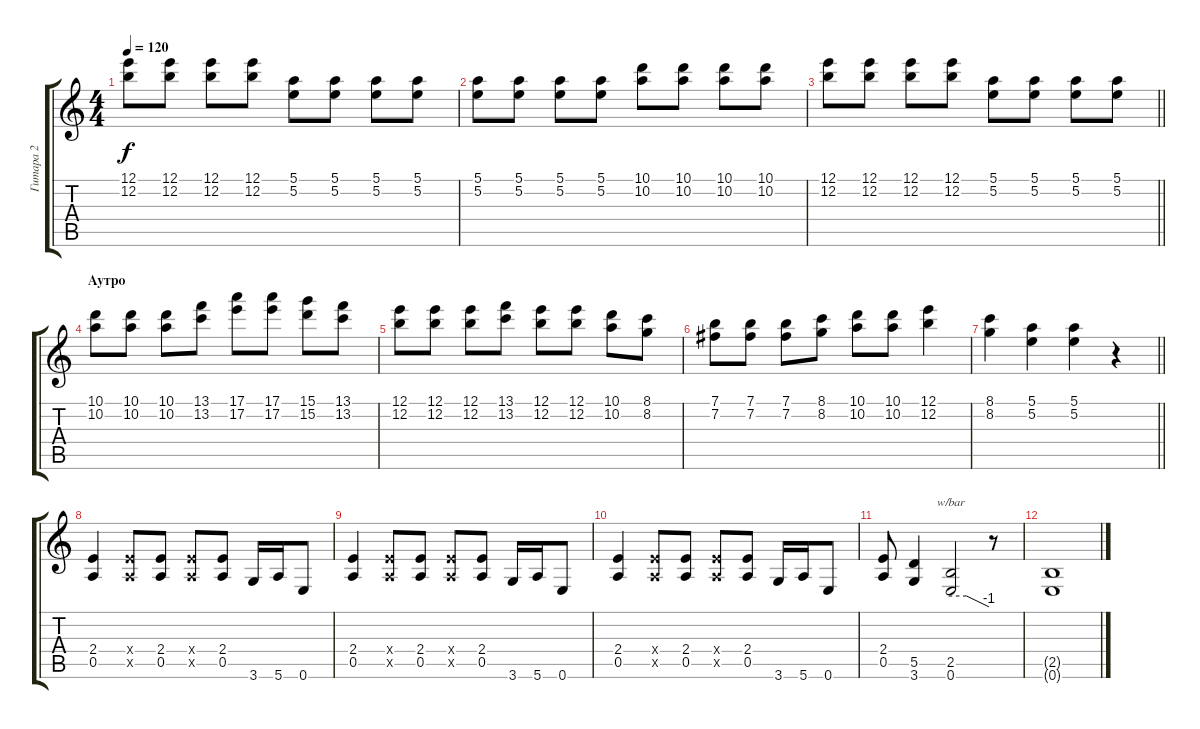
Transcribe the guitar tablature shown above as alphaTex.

\track ("Гитара 2" "Гитара 2") {instrument distortionguitar}
\staff {score tabs}
\tuning (E4 B3 G3 D3 A2 E2) {hide}
\ts (4 4)
\tempo 120
\clef g2
\ks c
(12.1 12.2).8{dy f} (12.1 12.2).8 (12.1 12.2).8 (12.1 12.2).8 (5.1 5.2).8 (5.1 5.2).8 (5.1 5.2).8 (5.1 5.2).8 |
(5.1 5.2).8 (5.1 5.2).8 (5.1 5.2).8 (5.1 5.2).8 (10.1 10.2).8 (10.1 10.2).8 (10.1 10.2).8 (10.1 10.2).8 |
\barLineRight lightlight
(12.1 12.2).8 (12.1 12.2).8 (12.1 12.2).8 (12.1 12.2).8 (5.1 5.2).8 (5.1 5.2).8 (5.1 5.2).8 (5.1 5.2).8 |
\section ("" "Аутро")
(10.1 10.2).8 (10.1 10.2).8 (10.1 10.2).8 (13.1 13.2).8 (17.1 17.2).8 (17.1 17.2).8 (15.1 15.2).8 (13.1 13.2).8 |
(12.1 12.2).8 (12.1 12.2).8 (12.1 12.2).8 (13.1 13.2).8 (12.1 12.2).8 (12.1 12.2).8 (10.1 10.2).8 (8.1 8.2).8 |
(7.1 7.2).8 (7.1 7.2).8 (7.1 7.2).8 (8.1 8.2).8 (10.1 10.2).8 (10.1 10.2).8 (12.1 12.2).4 |
\barLineRight lightlight
(8.1 8.2).4 (5.1 5.2).4 (5.1 5.2).4 r.4 |
(2.4 0.5).4 (2.4{x} 0.5{x}).8 (2.4 0.5).8 (2.4{x} 0.5{x}).8 (2.4 0.5).8 3.6.16 5.6.16 0.6.8 |
(2.4 0.5).4 (2.4{x} 0.5{x}).8 (2.4 0.5).8 (2.4{x} 0.5{x}).8 (2.4 0.5).8 3.6.16 5.6.16 0.6.8 |
(2.4 0.5).4 (2.4{x} 0.5{x}).8 (2.4 0.5).8 (2.4{x} 0.5{x}).8 (2.4 0.5).8 3.6.16 5.6.16 0.6.8 |
(2.4 0.5).8 (5.5 3.6).4 (2.5 0.6).2{tbe (custom default 0 0 25 0 60 -4)} r.8 |
(2.5{t} 0.6{t}).1
